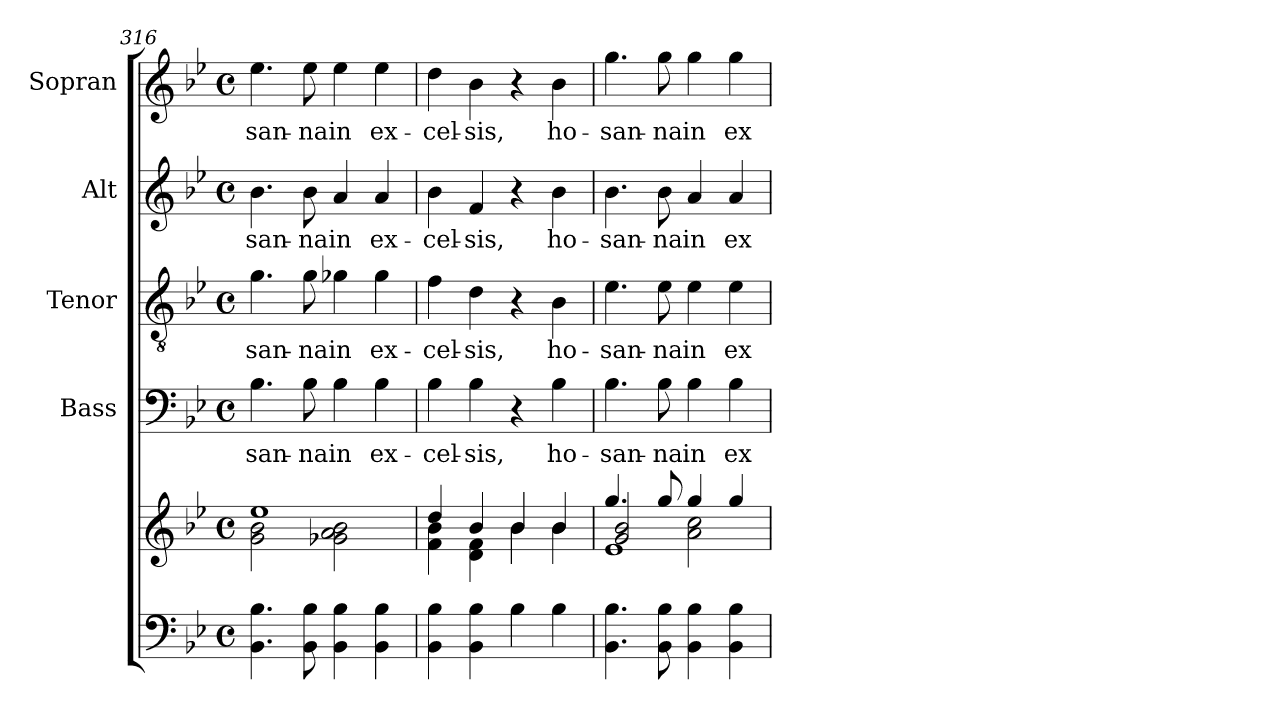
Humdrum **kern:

**kern	**kern	**kern	**text	**kern	**text	**kern	**text	**kern	**text
*part5	*part5	*part4	*part4	*part3	*part3	*part2	*part2	*part1	*part1
*staff6	*staff5	*staff4	*staff4	*staff3	*staff3	*staff2	*staff2	*staff1	*staff1
*	*	*I"Bass	*	*I"Tenor	*	*I"Alt	*	*I"Sopran	*
*	*	*I'B.	*	*I'T.	*	*I'A.	*	*I'S.	*
!!LO:PB:g=z
*clefF4	*clefG2	*clefF4	*	*clefGv2	*	*clefG2	*	*clefG2	*
*k[b-e-]	*k[b-e-]	*k[b-e-]	*	*k[b-e-]	*	*k[b-e-]	*	*k[b-e-]	*
*B-:	*B-:	*B-:	*	*B-:	*	*B-:	*	*B-:	*
*M4/4	*M4/4	*M4/4	*	*M4/4	*	*M4/4	*	*M4/4	*
*met(c)	*met(c)	*met(c)	*	*met(c)	*	*met(c)	*	*met(c)	*
=316	=316	=316	=316	=316	=316	=316	=316	=316	=316
*	*^	*	*	*	*	*	*	*	*
!	!	!	!	!LO:LY:b	!	!LO:LY:b	!	!LO:LY:b	!	!LO:LY:b
4.BB-\ 4.B-\	1ee-	2g\ 2b-\	4.B-\	-san-	4.g\	-san-	4.b-\	-san-	4.ee-\	-san-
!	!	!	!	!LO:LY:b	!	!LO:LY:b	!	!LO:LY:b	!	!LO:LY:b
8BB-\ 8B-\	.	.	8B-\	-na	8g\	-na	8b-\	-na	8ee-\	-na
!	!	!	!	!LO:LY:b	!	!LO:LY:b	!	!LO:LY:b	!	!LO:LY:b
4BB-\ 4B-\	.	2g-X\ 2a\ 2b-\	4B-\	in	4g-X\	in	4a/	in	4ee-\	in
!	!	!	!	!LO:LY:b	!	!LO:LY:b	!	!LO:LY:b	!	!LO:LY:b
4BB-\ 4B-\	.	.	4B-\	ex-	4g-\	ex-	4a/	ex-	4ee-\	ex-
=317	=317	=317	=317	=317	=317	=317	=317	=317	=317	=317
!	!	!	!	!LO:LY:b	!	!LO:LY:b	!	!LO:LY:b	!	!LO:LY:b
4BB-\ 4B-\	4dd/	4f\ 4b-\	4B-\	-cel-	4f\	-cel-	4b-\	-cel-	4dd\	-cel-
!	!	!	!	!LO:LY:b	!	!LO:LY:b	!	!LO:LY:b	!	!LO:LY:b
4BB-\ 4B-\	4b-/	4d\ 4f\	4B-\	-sis,	4d\	-sis,	4f/	-sis,	4b-\	-sis,
4B-\	4b-/	4b-\	4r	.	4r	.	4r	.	4r	.
!	!	!	!	!LO:LY:b	!	!LO:LY:b	!	!LO:LY:b	!	!LO:LY:b
4B-\	4b-/	4b-\	4B-\	ho-	4B-\	ho-	4b-\	ho-	4b-\	ho-
=318	=318	=318	=318	=318	=318	=318	=318	=318	=318	=318
*	*	*^	*	*	*	*	*	*	*	*
!	!	!	!	!	!LO:LY:b	!	!LO:LY:b	!	!LO:LY:b	!	!LO:LY:b
4.BB-\ 4.B-\	4.gg/	1e-	2g/ 2b-/	4.B-\	-san-	4.e-\	-san-	4.b-\	-san-	4.gg\	-san-
!	!	!	!	!	!LO:LY:b	!	!LO:LY:b	!	!LO:LY:b	!	!LO:LY:b
8BB-\ 8B-\	8gg/	.	.	8B-\	-na	8e-\	-na	8b-\	-na	8gg\	-na
!	!	!	!	!	!LO:LY:b	!	!LO:LY:b	!	!LO:LY:b	!	!LO:LY:b
4BB-\ 4B-\	4gg/	.	2a\ 2cc\	4B-\	in	4e-\	in	4a/	in	4gg\	in
!	!	!	!	!	!LO:LY:b	!	!LO:LY:b	!	!LO:LY:b	!	!LO:LY:b
4BB-\ 4B-\	4gg/	.	.	4B-\	ex-	4e-\	ex-	4a/	ex-	4gg\	ex-
*	*v	*v	*v	*	*	*	*	*	*	*	*
=	=	=	=	=	=	=	=	=	=
*-	*-	*-	*-	*-	*-	*-	*-	*-	*-
